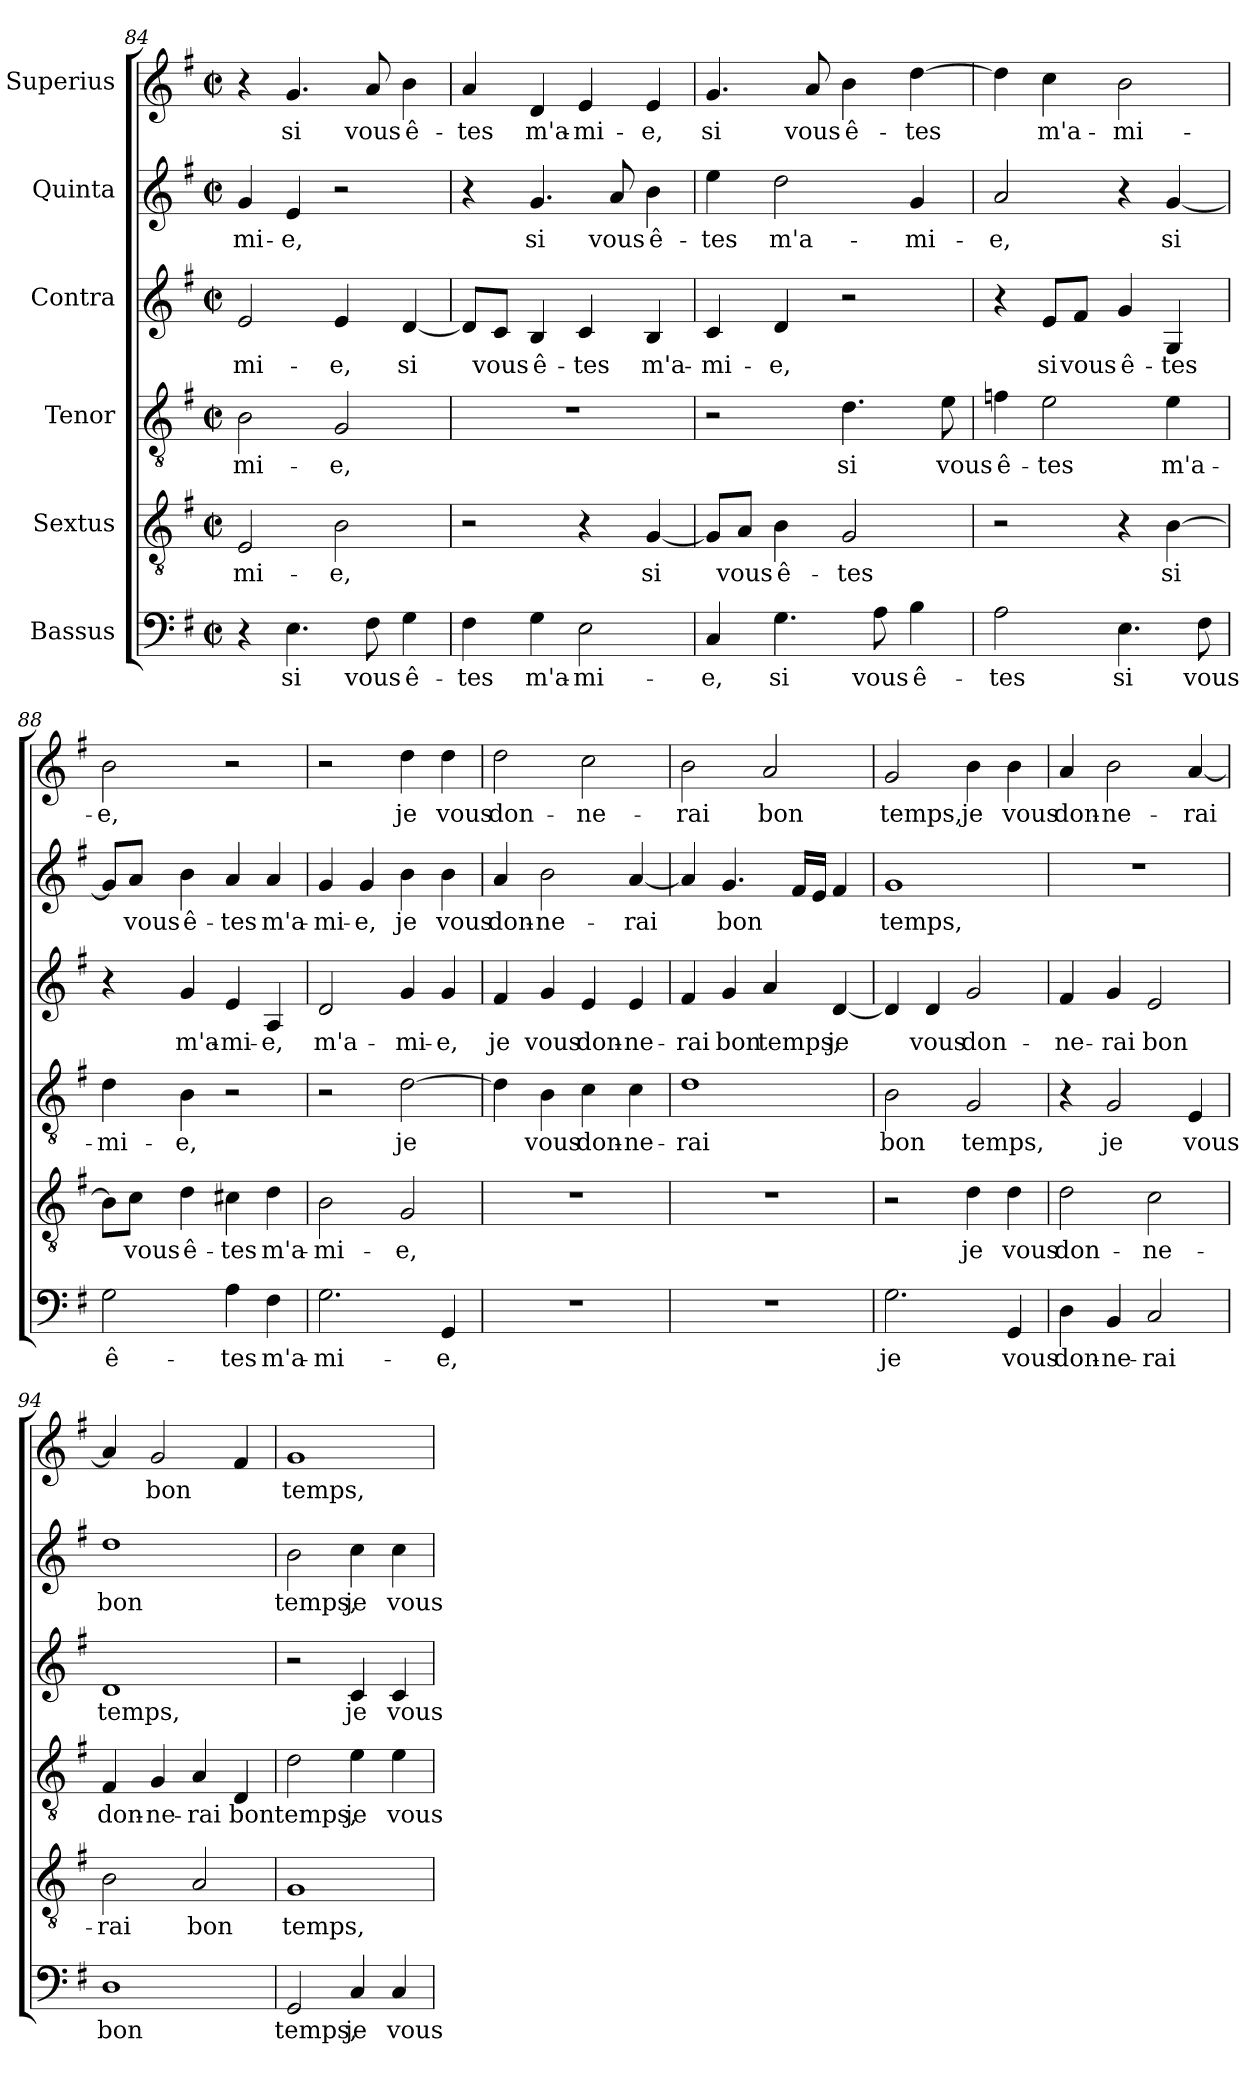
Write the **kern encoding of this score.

**kern	**text	**kern	**text	**kern	**text	**kern	**text	**kern	**text	**kern	**text
*part6	*part6	*part5	*part5	*part4	*part4	*part3	*part3	*part2	*part2	*part1	*part1
*staff6	*staff6	*staff5	*staff5	*staff4	*staff4	*staff3	*staff3	*staff2	*staff2	*staff1	*staff1
*I"Bassus	*	*I"Sextus	*	*I"Tenor	*	*I"Contra	*	*I"Quinta	*	*I"Superius	*
*clefF4	*	*clefGv2	*	*clefGv2	*	*clefG2	*	*clefG2	*	*clefG2	*
*k[f#]	*	*k[f#]	*	*k[f#]	*	*k[f#]	*	*k[f#]	*	*k[f#]	*
*G:	*	*G:	*	*G:	*	*G:	*	*G:	*	*G:	*
*M2/2	*	*M2/2	*	*M2/2	*	*M2/2	*	*M2/2	*	*M2/2	*
*met(c|)	*	*met(c|)	*	*met(c|)	*	*met(c|)	*	*met(c|)	*	*met(c|)	*
=84	=84	=84	=84	=84	=84	=84	=84	=84	=84	=84	=84
!	!	!	!LO:LY:b	!	!LO:LY:b	!	!LO:LY:b	!	!LO:LY:b	!	!
4r	.	2E/	-mi-	2B\	-mi-	2e/	-mi-	4g/	-mi-	4r	.
!	!LO:LY:b	!	!	!	!	!	!	!	!LO:LY:b	!	!LO:LY:b
4.E\	si	.	.	.	.	.	.	4e/	-e,	4.g/	si
!	!	!	!LO:LY:b	!	!LO:LY:b	!	!LO:LY:b	!	!	!	!
.	.	2B\	-e,	2G/	-e,	4e/	-e,	2r	.	.	.
!	!LO:LY:b	!	!	!	!	!	!	!	!	!	!LO:LY:b
8F#\	vous	.	.	.	.	.	.	.	.	8a/	vous
!	!LO:LY:b	!	!	!	!	!	!LO:LY:b	!	!	!	!LO:LY:b
4G\	ê-	.	.	.	.	[4d/	si	.	.	4b\	ê-
=85	=85	=85	=85	=85	=85	=85	=85	=85	=85	=85	=85
!	!LO:LY:b	!	!	!	!	!	!	!	!	!	!LO:LY:b
4F#\	-tes	2r	.	1r	.	8d/L]	.	4r	.	4a/	-tes
!	!	!	!	!	!	!	!LO:LY:b	!	!	!	!
.	.	.	.	.	.	8c/J	vous	.	.	.	.
!	!LO:LY:b	!	!	!	!	!	!LO:LY:b	!	!LO:LY:b	!	!LO:LY:b
4G\	m'a-	.	.	.	.	4B/	ê-	4.g/	si	4d/	m'a-
!	!LO:LY:b	!	!	!	!	!	!LO:LY:b	!	!	!	!LO:LY:b
2E\	-mi-	4r	.	.	.	4c/	-tes	.	.	4e/	-mi-
!	!	!	!	!	!	!	!	!	!LO:LY:b	!	!
.	.	.	.	.	.	.	.	8a/	vous	.	.
!	!	!	!LO:LY:b	!	!	!	!LO:LY:b	!	!LO:LY:b	!	!LO:LY:b
.	.	[4G/	si	.	.	4B/	m'a-	4b\	ê-	4e/	-e,
=86	=86	=86	=86	=86	=86	=86	=86	=86	=86	=86	=86
!	!LO:LY:b	!	!	!	!	!	!LO:LY:b	!	!LO:LY:b	!	!LO:LY:b
4C/	-e,	8G/L]	.	2r	.	4c/	-mi-	4ee\	-tes	4.g/	si
!	!	!	!LO:LY:b	!	!	!	!	!	!	!	!
.	.	8A/J	vous	.	.	.	.	.	.	.	.
!	!LO:LY:b	!	!LO:LY:b	!	!	!	!LO:LY:b	!	!LO:LY:b	!	!
4.G\	si	4B\	ê-	.	.	4d/	-e,	2dd\	m'a-	.	.
!	!	!	!	!	!	!	!	!	!	!	!LO:LY:b
.	.	.	.	.	.	.	.	.	.	8a/	vous
!	!	!	!LO:LY:b	!	!LO:LY:b	!	!	!	!	!	!LO:LY:b
.	.	2G/	-tes	4.d\	si	2r	.	.	.	4b\	ê-
!	!LO:LY:b	!	!	!	!	!	!	!	!	!	!
8A\	vous	.	.	.	.	.	.	.	.	.	.
!	!LO:LY:b	!	!	!	!	!	!	!	!LO:LY:b	!	!LO:LY:b
4B\	ê-	.	.	.	.	.	.	4g/	-mi-	[4dd\	-tes
!	!	!	!	!	!LO:LY:b	!	!	!	!	!	!
.	.	.	.	8e\	vous	.	.	.	.	.	.
!!LO:PB:g=z
=87	=87	=87	=87	=87	=87	=87	=87	=87	=87	=87	=87
!	!LO:LY:b	!	!	!	!LO:LY:b	!	!	!	!LO:LY:b	!	!
2A\	-tes	2r	.	4fn\	ê-	4r	.	2a/	-e,	4dd\]	.
!	!	!	!	!	!LO:LY:b	!	!LO:LY:b	!	!	!	!LO:LY:b
.	.	.	.	2e\	-tes	8e/L	si	.	.	4cc\	m'a-
!	!	!	!	!	!	!	!LO:LY:b	!	!	!	!
.	.	.	.	.	.	8f#/J	vous	.	.	.	.
!	!LO:LY:b	!	!	!	!	!	!LO:LY:b	!	!	!	!LO:LY:b
4.E\	si	4r	.	.	.	4g/	ê-	4r	.	2b\	-mi-
!	!	!	!LO:LY:b	!	!LO:LY:b	!	!LO:LY:b	!	!LO:LY:b	!	!
.	.	[4B\	si	4e\	m'a-	4G/	-tes	[4g/	si	.	.
!	!LO:LY:b	!	!	!	!	!	!	!	!	!	!
8F#\	vous	.	.	.	.	.	.	.	.	.	.
=88	=88	=88	=88	=88	=88	=88	=88	=88	=88	=88	=88
!	!LO:LY:b	!	!	!	!LO:LY:b	!	!	!	!	!	!LO:LY:b
2G\	ê-	8B\L]	.	4d\	-mi-	4r	.	8g/L]	.	2b\	-e,
!	!	!	!LO:LY:b	!	!	!	!	!	!LO:LY:b	!	!
.	.	8c\J	vous	.	.	.	.	8a/J	vous	.	.
!	!	!	!LO:LY:b	!	!LO:LY:b	!	!LO:LY:b	!	!LO:LY:b	!	!
.	.	4d\	ê-	4B\	-e,	4g/	m'a-	4b\	ê-	.	.
!	!LO:LY:b	!	!LO:LY:b	!	!	!	!LO:LY:b	!	!LO:LY:b	!	!
4A\	-tes	4c#X\	-tes	2r	.	4e/	-mi-	4a/	-tes	2r	.
!	!LO:LY:b	!	!LO:LY:b	!	!	!	!LO:LY:b	!	!LO:LY:b	!	!
4F#\	m'a-	4d\	m'a-	.	.	4A/	-e,	4a/	m'a-	.	.
=89	=89	=89	=89	=89	=89	=89	=89	=89	=89	=89	=89
!	!LO:LY:b	!	!LO:LY:b	!	!	!	!LO:LY:b	!	!LO:LY:b	!	!
2.G\	-mi-	2B\	-mi-	2r	.	2d/	m'a-	4g/	-mi-	2r	.
!	!	!	!	!	!	!	!	!	!LO:LY:b	!	!
.	.	.	.	.	.	.	.	4g/	-e,	.	.
!	!	!	!LO:LY:b	!	!LO:LY:b	!	!LO:LY:b	!	!LO:LY:b	!	!LO:LY:b
.	.	2G/	-e,	[2d\	je	4g/	-mi-	4b\	je	4dd\	je
!	!LO:LY:b	!	!	!	!	!	!LO:LY:b	!	!LO:LY:b	!	!LO:LY:b
4GG/	-e,	.	.	.	.	4g/	-e,	4b\	vous	4dd\	vous
=90	=90	=90	=90	=90	=90	=90	=90	=90	=90	=90	=90
!	!	!	!	!	!	!	!LO:LY:b	!	!LO:LY:b	!	!LO:LY:b
1r	.	1r	.	4d\]	.	4f#/	je	4a/	don-	2dd\	don-
!	!	!	!	!	!LO:LY:b	!	!LO:LY:b	!	!LO:LY:b	!	!
.	.	.	.	4B\	vous	4g/	vous	2b\	-ne-	.	.
!	!	!	!	!	!LO:LY:b	!	!LO:LY:b	!	!	!	!LO:LY:b
.	.	.	.	4c\	don-	4e/	don-	.	.	2cc\	-ne-
!	!	!	!	!	!LO:LY:b	!	!LO:LY:b	!	!LO:LY:b	!	!
.	.	.	.	4c\	-ne-	4e/	-ne-	[4a/	-rai	.	.
=91	=91	=91	=91	=91	=91	=91	=91	=91	=91	=91	=91
!	!	!	!	!	!LO:LY:b	!	!LO:LY:b	!	!	!	!LO:LY:b
1r	.	1r	.	1d	-rai	4f#/	-rai	4a/]	.	2b\	-rai
!	!	!	!	!	!	!	!LO:LY:b	!	!LO:LY:b	!	!
.	.	.	.	.	.	4g/	bon	4.g/	bon	.	.
!	!	!	!	!	!	!	!LO:LY:b	!	!	!	!LO:LY:b
.	.	.	.	.	.	4a/	temps,	.	.	2a/	bon
.	.	.	.	.	.	.	.	16f#/LL	.	.	.
.	.	.	.	.	.	.	.	16e/JJ	.	.	.
!	!	!	!	!	!	!	!LO:LY:b	!	!	!	!
.	.	.	.	.	.	[4d/	je	4f#/	.	.	.
!!LO:LB:g=z
=92	=92	=92	=92	=92	=92	=92	=92	=92	=92	=92	=92
!	!LO:LY:b	!	!	!	!LO:LY:b	!	!	!	!LO:LY:b	!	!LO:LY:b
2.G\	je	2r	.	2B\	bon	4d/]	.	1g	temps,	2g/	temps,
!	!	!	!	!	!	!	!LO:LY:b	!	!	!	!
.	.	.	.	.	.	4d/	vous	.	.	.	.
!	!	!	!LO:LY:b	!	!LO:LY:b	!	!LO:LY:b	!	!	!	!LO:LY:b
.	.	4d\	je	2G/	temps,	2g/	don-	.	.	4b\	je
!	!LO:LY:b	!	!LO:LY:b	!	!	!	!	!	!	!	!LO:LY:b
4GG/	vous	4d\	vous	.	.	.	.	.	.	4b\	vous
=93	=93	=93	=93	=93	=93	=93	=93	=93	=93	=93	=93
!	!LO:LY:b	!	!LO:LY:b	!	!	!	!LO:LY:b	!	!	!	!LO:LY:b
4D\	don-	2d\	don-	4r	.	4f#/	-ne-	1r	.	4a/	don-
!	!LO:LY:b	!	!	!	!LO:LY:b	!	!LO:LY:b	!	!	!	!LO:LY:b
4BB/	-ne-	.	.	2G/	je	4g/	-rai	.	.	2b\	-ne-
!	!LO:LY:b	!	!LO:LY:b	!	!	!	!LO:LY:b	!	!	!	!
2C/	-rai	2c\	-ne-	.	.	2e/	bon	.	.	.	.
!	!	!	!	!	!LO:LY:b	!	!	!	!	!	!LO:LY:b
.	.	.	.	4E/	vous	.	.	.	.	[4a/	-rai
=94	=94	=94	=94	=94	=94	=94	=94	=94	=94	=94	=94
!	!LO:LY:b	!	!LO:LY:b	!	!LO:LY:b	!	!LO:LY:b	!	!LO:LY:b	!	!
1D	bon	2B\	-rai	4F#/	don-	1d	temps,	1dd	bon	4a/]	.
!	!	!	!	!	!LO:LY:b	!	!	!	!	!	!LO:LY:b
.	.	.	.	4G/	-ne-	.	.	.	.	2g/	bon
!	!	!	!LO:LY:b	!	!LO:LY:b	!	!	!	!	!	!
.	.	2A/	bon	4A/	-rai	.	.	.	.	.	.
!	!	!	!	!	!LO:LY:b	!	!	!	!	!	!
.	.	.	.	4D/	bon	.	.	.	.	4f#/	.
=95	=95	=95	=95	=95	=95	=95	=95	=95	=95	=95	=95
!	!LO:LY:b	!	!LO:LY:b	!	!LO:LY:b	!	!	!	!LO:LY:b	!	!LO:LY:b
2GG/	temps,	1G	temps,	2d\	temps,	2r	.	2b\	temps,	1g	temps,
!	!LO:LY:b	!	!	!	!LO:LY:b	!	!LO:LY:b	!	!LO:LY:b	!	!
4C/	je	.	.	4e\	je	4c/	je	4cc\	je	.	.
!	!LO:LY:b	!	!	!	!LO:LY:b	!	!LO:LY:b	!	!LO:LY:b	!	!
4C/	vous	.	.	4e\	vous	4c/	vous	4cc\	vous	.	.
=	=	=	=	=	=	=	=	=	=	=	=
*-	*-	*-	*-	*-	*-	*-	*-	*-	*-	*-	*-
